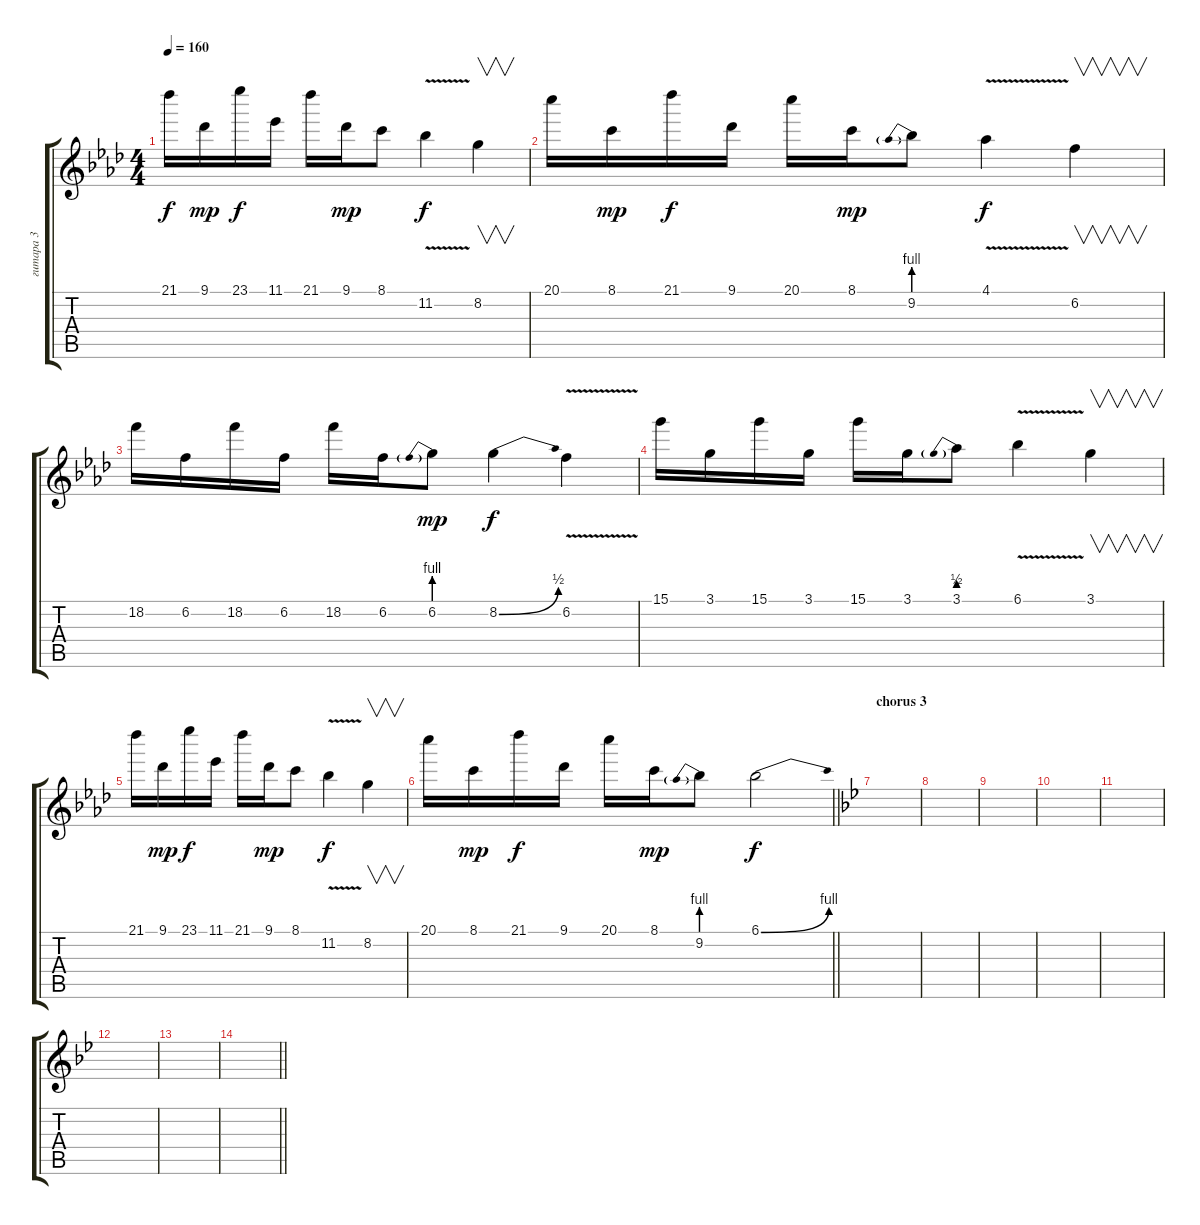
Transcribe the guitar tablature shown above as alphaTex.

\track ("гитара 3" "гитара 3") {instrument overdrivenguitar}
\staff {score tabs}
\tuning (E4 B3 G3 D3 A2 E2) {hide}
\ts (4 4)
\tempo 160
\clef g2
\ks fminor
21.1.16{dy f} 9.1.16{dy mp} 23.1.16{dy f} 11.1.16 21.1.16 9.1.16{dy mp} 8.1.8 11.2{v}.4{dy f} 8.2.4{v} |
20.1.16 8.1.16{dy mp} 21.1.16{dy f} 9.1.16 20.1.16 8.1.16{dy mp} 9.2{be (prebend 0 4 60 4)}.8 4.1{v}.4{dy f} 6.2.4{v} |
18.2.16 6.2.16 18.2.16 6.2.16 18.2.16 6.2.16 6.2{be (prebend 0 4 60 4)}.8{dy mp} 8.2{be (bend 0 0 60 2)}.4{dy f} 6.2{v}.4 |
15.1.16 3.1.16 15.1.16 3.1.16 15.1.16 3.1.16 3.1{be (prebend 0 2 60 2)}.8 6.1{v}.4 3.1.4{v} |
21.1.16 9.1.16{dy mp} 23.1.16{dy f} 11.1.16 21.1.16 9.1.16{dy mp} 8.1.8 11.2{v}.4{dy f} 8.2.4{v} |
\barLineRight lightlight
20.1.16 8.1.16{dy mp} 21.1.16{dy f} 9.1.16 20.1.16 8.1.16{dy mp} 9.2{be (prebend 0 4 60 4)}.8 6.1{be (bend 0 0 60 4)}.2{dy f} |
\section ("" "chorus 3")
\ks gminor
|
|
|
|
|
|
|
\barLineRight lightlight
